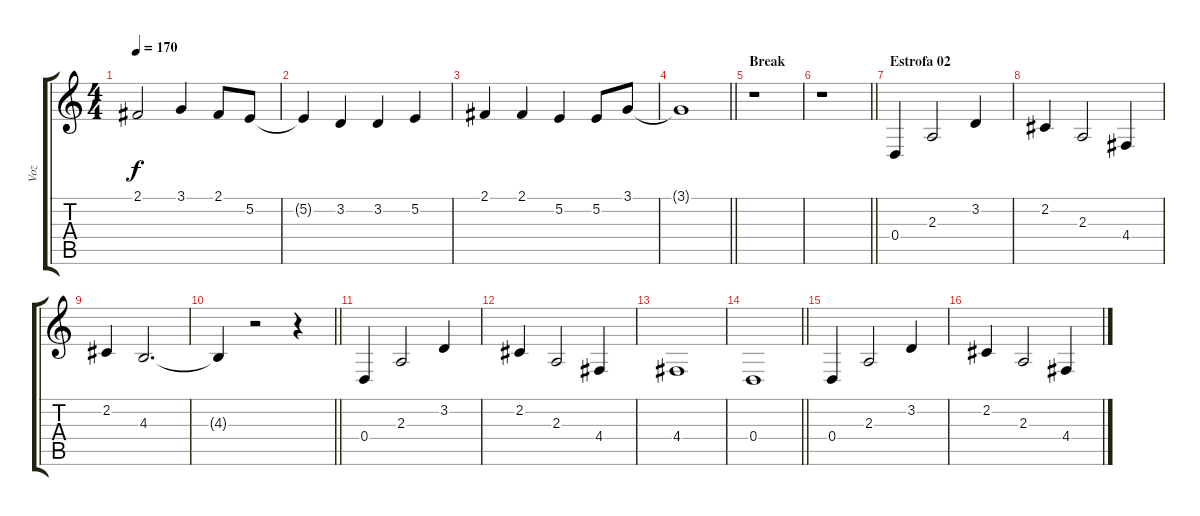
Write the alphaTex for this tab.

\track ("Voz" "Voz") {instrument altosax}
\staff {score tabs}
\tuning (E4 B3 G3 D3 A2 E2) {hide}
\ts (4 4)
\tempo 170
\clef g2
\ks c
2.1.2{dy f} 3.1.4 2.1.8 5.2.8 |
5.2{t}.4 3.2.4 3.2.4 5.2.4 |
2.1.4 2.1.4 5.2.4 5.2.8 3.1.8 |
\barLineRight lightlight
3.1{t}.1 |
\section ("" "Break")
r.1 |
\barLineRight lightlight
r.1{volume 16} |
\section ("" "Estrofa 02")
0.4.4 2.3.2 3.2.4 |
2.2.4 2.3.2 4.4.4 |
2.2.4 4.3.2{d} |
\barLineRight lightlight
4.3{t}.4 r.2 r.4 |
0.4.4 2.3.2 3.2.4 |
2.2.4 2.3.2 4.4.4 |
4.4.1 |
\barLineRight lightlight
0.4.1 |
0.4.4 2.3.2 3.2.4 |
2.2.4 2.3.2 4.4.4
